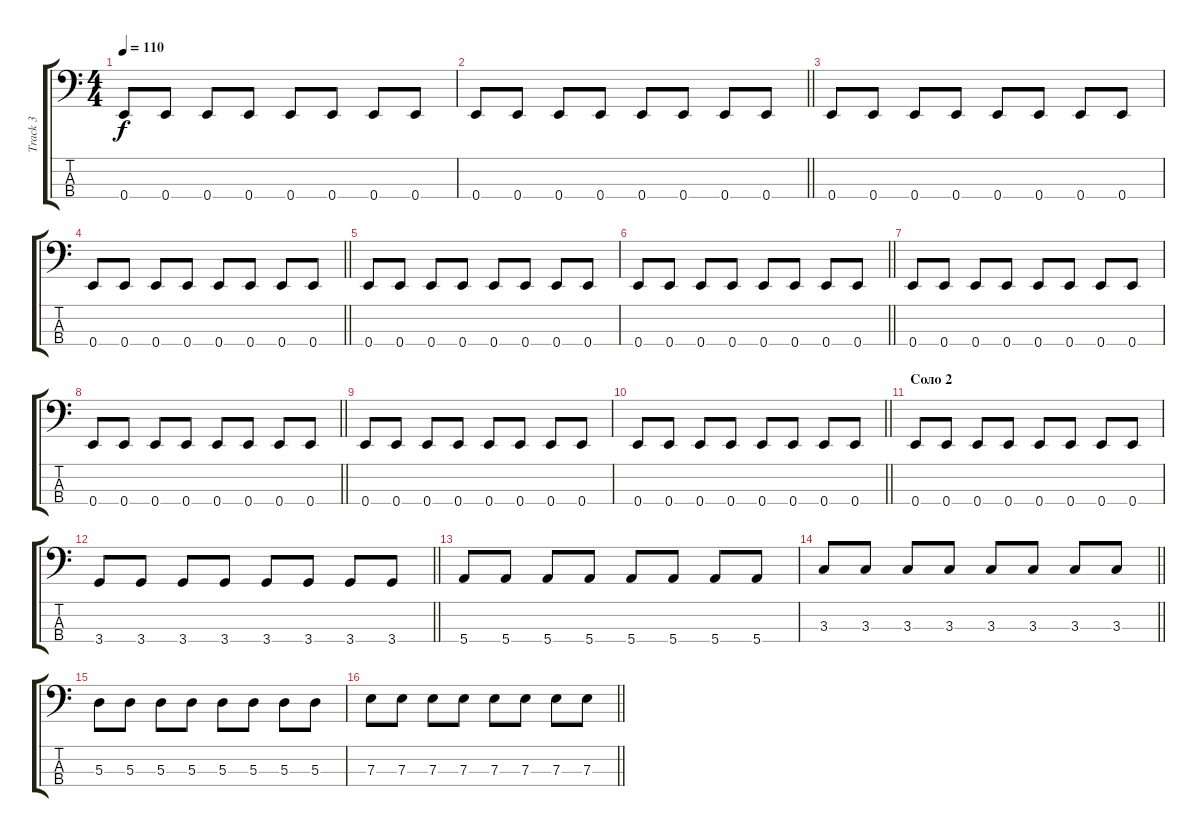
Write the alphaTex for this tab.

\track ("Track 3" "Track 3") {instrument electricbassfinger}
\staff {score tabs}
\tuning (G2 D2 A1 E1) {hide}
\ts (4 4)
\tempo 110
\clef f4
\ks c
0.4.8{dy f} 0.4.8 0.4.8 0.4.8 0.4.8 0.4.8 0.4.8 0.4.8 |
\barLineRight lightlight
0.4.8 0.4.8 0.4.8 0.4.8 0.4.8 0.4.8 0.4.8 0.4.8 |
0.4.8 0.4.8 0.4.8 0.4.8 0.4.8 0.4.8 0.4.8 0.4.8 |
\barLineRight lightlight
0.4.8 0.4.8 0.4.8 0.4.8 0.4.8 0.4.8 0.4.8 0.4.8 |
0.4.8 0.4.8 0.4.8 0.4.8 0.4.8 0.4.8 0.4.8 0.4.8 |
\barLineRight lightlight
0.4.8 0.4.8 0.4.8 0.4.8 0.4.8 0.4.8 0.4.8 0.4.8 |
0.4.8 0.4.8 0.4.8 0.4.8 0.4.8 0.4.8 0.4.8 0.4.8 |
\barLineRight lightlight
0.4.8 0.4.8 0.4.8 0.4.8 0.4.8 0.4.8 0.4.8 0.4.8 |
0.4.8 0.4.8 0.4.8 0.4.8 0.4.8 0.4.8 0.4.8 0.4.8 |
\barLineRight lightlight
0.4.8 0.4.8 0.4.8 0.4.8 0.4.8 0.4.8 0.4.8 0.4.8 |
\section ("" "Соло 2")
0.4.8 0.4.8 0.4.8 0.4.8 0.4.8 0.4.8 0.4.8 0.4.8 |
\barLineRight lightlight
3.4.8 3.4.8 3.4.8 3.4.8 3.4.8 3.4.8 3.4.8 3.4.8 |
5.4.8 5.4.8 5.4.8 5.4.8 5.4.8 5.4.8 5.4.8 5.4.8 |
\barLineRight lightlight
3.3.8 3.3.8 3.3.8 3.3.8 3.3.8 3.3.8 3.3.8 3.3.8 |
5.3.8 5.3.8 5.3.8 5.3.8 5.3.8 5.3.8 5.3.8 5.3.8 |
\barLineRight lightlight
7.3.8 7.3.8 7.3.8 7.3.8 7.3.8 7.3.8 7.3.8 7.3.8
